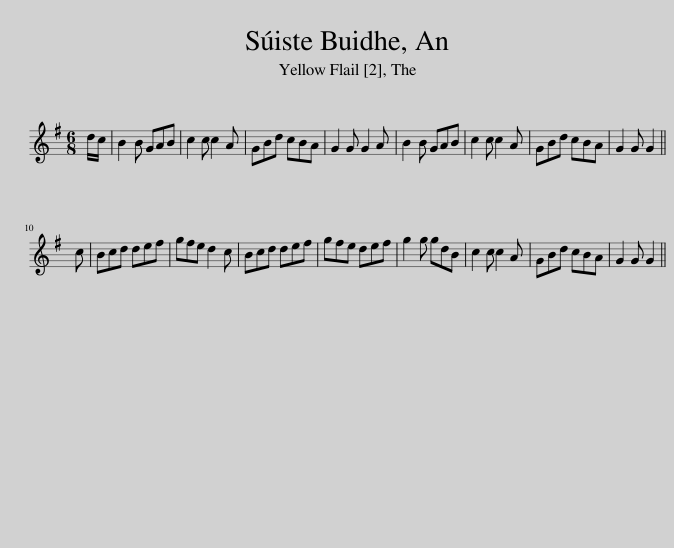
X:1
L:1/8
M:6/8
I:linebreak $
K:G
V:1 treble
V:1
 d/c/ | B2 B GAB | c2 c c2 A | GBd cBA | G2 G G2 A | %5
 B2 B GAB | c2 c c2 A | GBd cBA | G2 G G2 ||$ c | %10
 Bcd def | gfe d2 c | Bcd def | gfe def | g2 g gdB | %15
 c2 c c2 A | GBd cBA | G2 G G2 || %18
